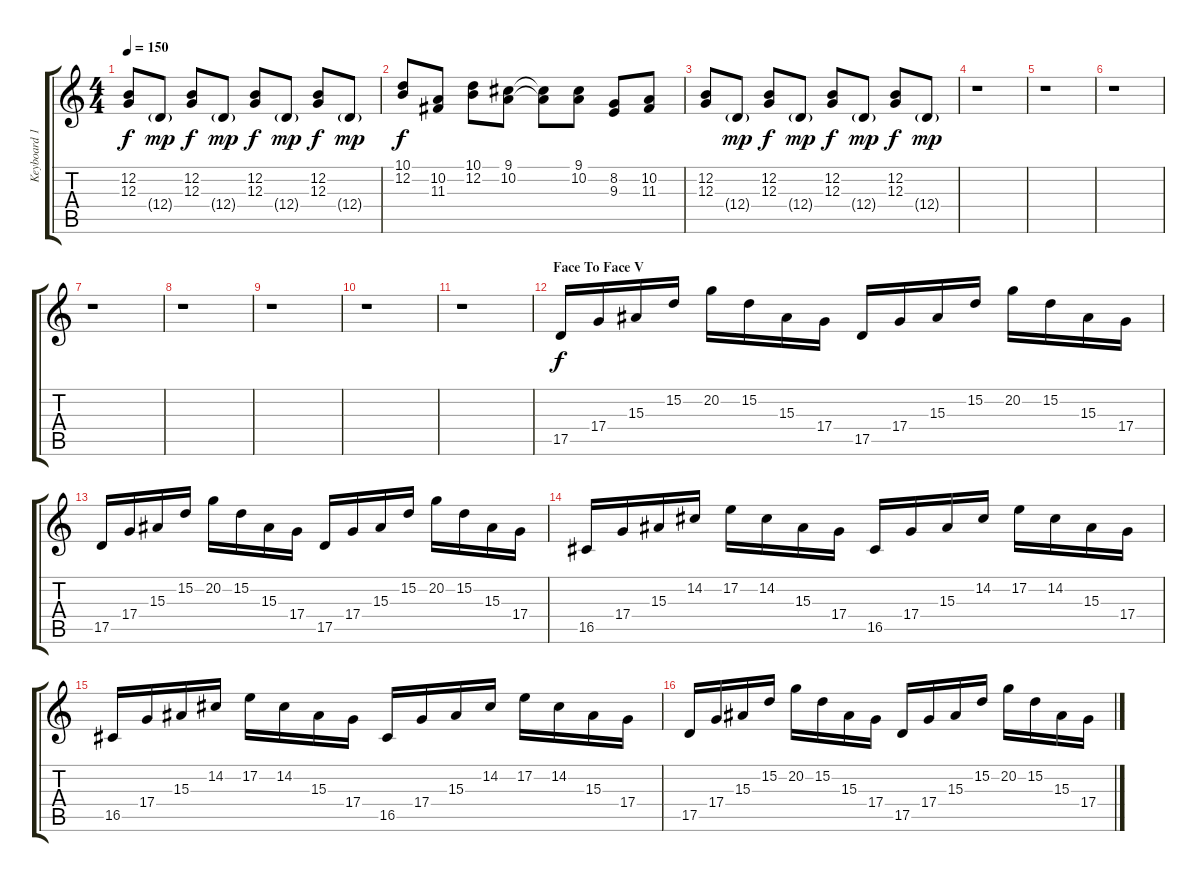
\track ("Keyboard 1" "Keyboard 1") {instrument stringensemble1}
\staff {score tabs}
\tuning (E4 B3 G3 D3 A2 E2) {hide}
\ts (4 4)
\tempo 150
\clef g2
\ks c
(12.2 12.3).8{dy f} 12.4{g}.8{dy mp} (12.2 12.3).8{dy f} 12.4{g}.8{dy mp} (12.2 12.3).8{dy f} 12.4{g}.8{dy mp} (12.2 12.3).8{dy f} 12.4{g}.8{dy mp} |
(10.1 12.2).8{dy f} (10.2 11.3).8 (10.1 12.2).8 (9.1 10.2).8 (9.1{t} 10.2{t}).8 (9.1 10.2).8 (8.2 9.3).8 (10.2 11.3).8 |
(12.2 12.3).8 12.4{g}.8{dy mp} (12.2 12.3).8{dy f} 12.4{g}.8{dy mp} (12.2 12.3).8{dy f} 12.4{g}.8{dy mp} (12.2 12.3).8{dy f} 12.4{g}.8{dy mp} |
r.1 |
r.1 |
r.1 |
r.1 |
r.1 |
r.1 |
r.1 |
r.1 |
\section ("" "Face To Face V")
17.5.16{dy f} 17.4.16 15.3.16 15.2.16 20.2.16 15.2.16 15.3.16 17.4.16 17.5.16 17.4.16 15.3.16 15.2.16 20.2.16 15.2.16 15.3.16 17.4.16 |
17.5.16 17.4.16 15.3.16 15.2.16 20.2.16 15.2.16 15.3.16 17.4.16 17.5.16 17.4.16 15.3.16 15.2.16 20.2.16 15.2.16 15.3.16 17.4.16 |
16.5.16 17.4.16 15.3.16 14.2.16 17.2.16 14.2.16 15.3.16 17.4.16 16.5.16 17.4.16 15.3.16 14.2.16 17.2.16 14.2.16 15.3.16 17.4.16 |
16.5.16 17.4.16 15.3.16 14.2.16 17.2.16 14.2.16 15.3.16 17.4.16 16.5.16 17.4.16 15.3.16 14.2.16 17.2.16 14.2.16 15.3.16 17.4.16 |
17.5.16 17.4.16 15.3.16 15.2.16 20.2.16 15.2.16 15.3.16 17.4.16 17.5.16 17.4.16 15.3.16 15.2.16 20.2.16 15.2.16 15.3.16 17.4.16
